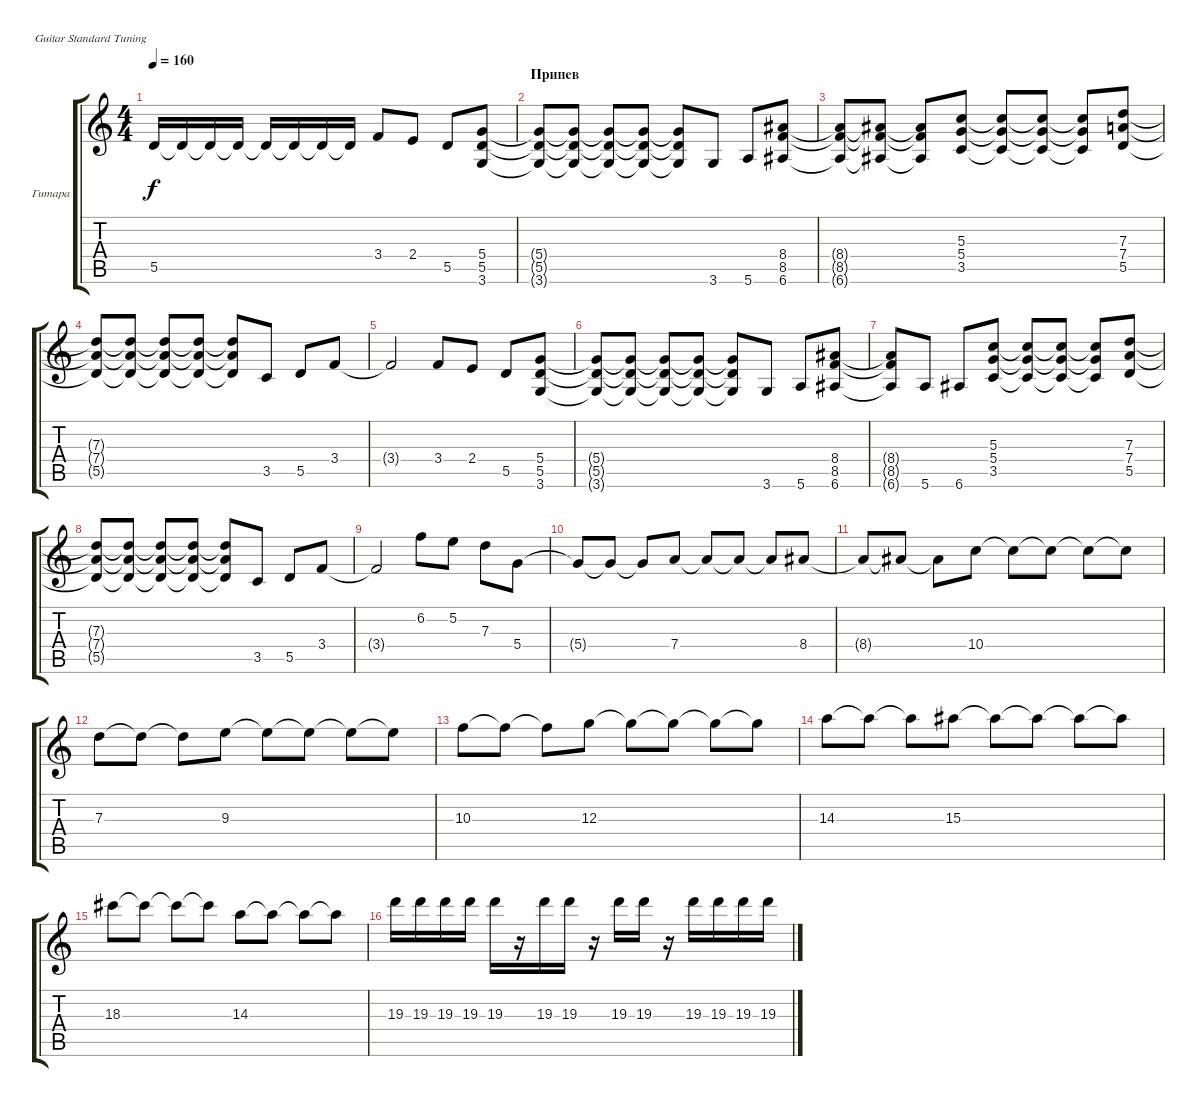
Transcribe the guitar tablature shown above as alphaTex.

\bracketExtendMode groupsimilarinstruments
\firstSystemTrackNameOrientation horizontal
\otherSystemsTrackNameOrientation horizontal
\track ("Владимир Холстинин" "Гитара") {instrument distortionguitar}
\staff {score tabs}
\tuning (E4 B3 G3 D3 A2 E2)
\ts (4 4)
\tempo 160
\clef g2
\ks c
5.5{t}.16{dy f} 5.5{t}.16 5.5{t}.16 5.5{t}.16 5.5{t}.16 5.5{t}.16 5.5{t}.16 5.5{t}.16 3.4.8 2.4.8 5.5.8 (5.4 5.5 3.6).8 |
\section ("" "Припев")
(5.4{t} 5.5{t} 3.6{t}).8 (5.4{t} 5.5{t} 3.6{t}).8 (5.4{t} 5.5{t} 3.6{t}).8 (5.4{t} 5.5{t} 3.6{t}).8 (5.4{t} 5.5{t} 3.6{t}).8 3.6.8 5.6.8 (8.4 8.5 6.6).8 |
(8.4{t} 8.5{t} 6.6{t}).8 (8.4{t} 8.5{t} 6.6{t}).8 (8.4{t} 8.5{t} 6.6{t}).8 (5.3 5.4 3.5).8 (5.3{t} 5.4{t} 3.5{t}).8 (5.3{t} 5.4{t} 3.5{t}).8 (5.3{t} 5.4{t} 3.5{t}).8 (7.3 7.4 5.5).8 |
(7.3{t} 7.4{t} 5.5{t}).8 (7.3{t} 7.4{t} 5.5{t}).8 (7.3{t} 7.4{t} 5.5{t}).8 (7.3{t} 7.4{t} 5.5{t}).8 (7.3{t} 7.4{t} 5.5{t}).8 3.5.8 5.5.8 3.4.8 |
3.4{t}.2 3.4.8 2.4.8 5.5.8 (5.4 5.5 3.6).8 |
(5.4{t} 5.5{t} 3.6{t}).8 (5.4{t} 5.5{t} 3.6{t}).8 (5.4{t} 5.5{t} 3.6{t}).8 (5.4{t} 5.5{t} 3.6{t}).8 (5.4{t} 5.5{t} 3.6{t}).8 3.6.8 5.6.8 (8.4 8.5 6.6).8 |
(8.4{t} 8.5{t} 6.6{t}).8 5.6.8 6.6.8 (5.3 5.4 3.5).8 (5.3{t} 5.4{t} 3.5{t}).8 (5.3{t} 5.4{t} 3.5{t}).8 (5.3{t} 5.4{t} 3.5{t}).8 (7.3 7.4 5.5).8 |
(7.3{t} 7.4{t} 5.5{t}).8 (7.3{t} 7.4{t} 5.5{t}).8 (7.3{t} 7.4{t} 5.5{t}).8 (7.3{t} 7.4{t} 5.5{t}).8 (7.3{t} 7.4{t} 5.5{t}).8 3.5.8 5.5.8 3.4.8 |
3.4{t}.2 6.2.8 5.2.8 7.3.8 5.4.8 |
5.4{t}.8 5.4{t}.8 5.4{t}.8 7.4.8 7.4{t}.8 7.4{t}.8 7.4{t}.8 8.4.8 |
8.4{t}.8 8.4{t}.8 8.4{t}.8 10.4.8 10.4{t}.8 10.4{t}.8 10.4{t}.8 10.4{t}.8 |
7.3.8 7.3{t}.8 7.3{t}.8 9.3.8 9.3{t}.8 9.3{t}.8 9.3{t}.8 9.3{t}.8 |
10.3.8 10.3{t}.8 10.3{t}.8 12.3.8 12.3{t}.8 12.3{t}.8 12.3{t}.8 12.3{t}.8 |
14.3.8 14.3{t}.8 14.3{t}.8 15.3.8 15.3{t}.8 15.3{t}.8 15.3{t}.8 15.3{t}.8 |
18.3.8 18.3{t}.8 18.3{t}.8 18.3{t}.8 14.3.8 14.3{t}.8 14.3{t}.8 14.3{t}.8 |
19.3.16 19.3.16 19.3.16 19.3.16 19.3.16 r.16 19.3.16 19.3.16 r.16 19.3.16 19.3.16 r.16 19.3.16 19.3.16 19.3.16 19.3.16
